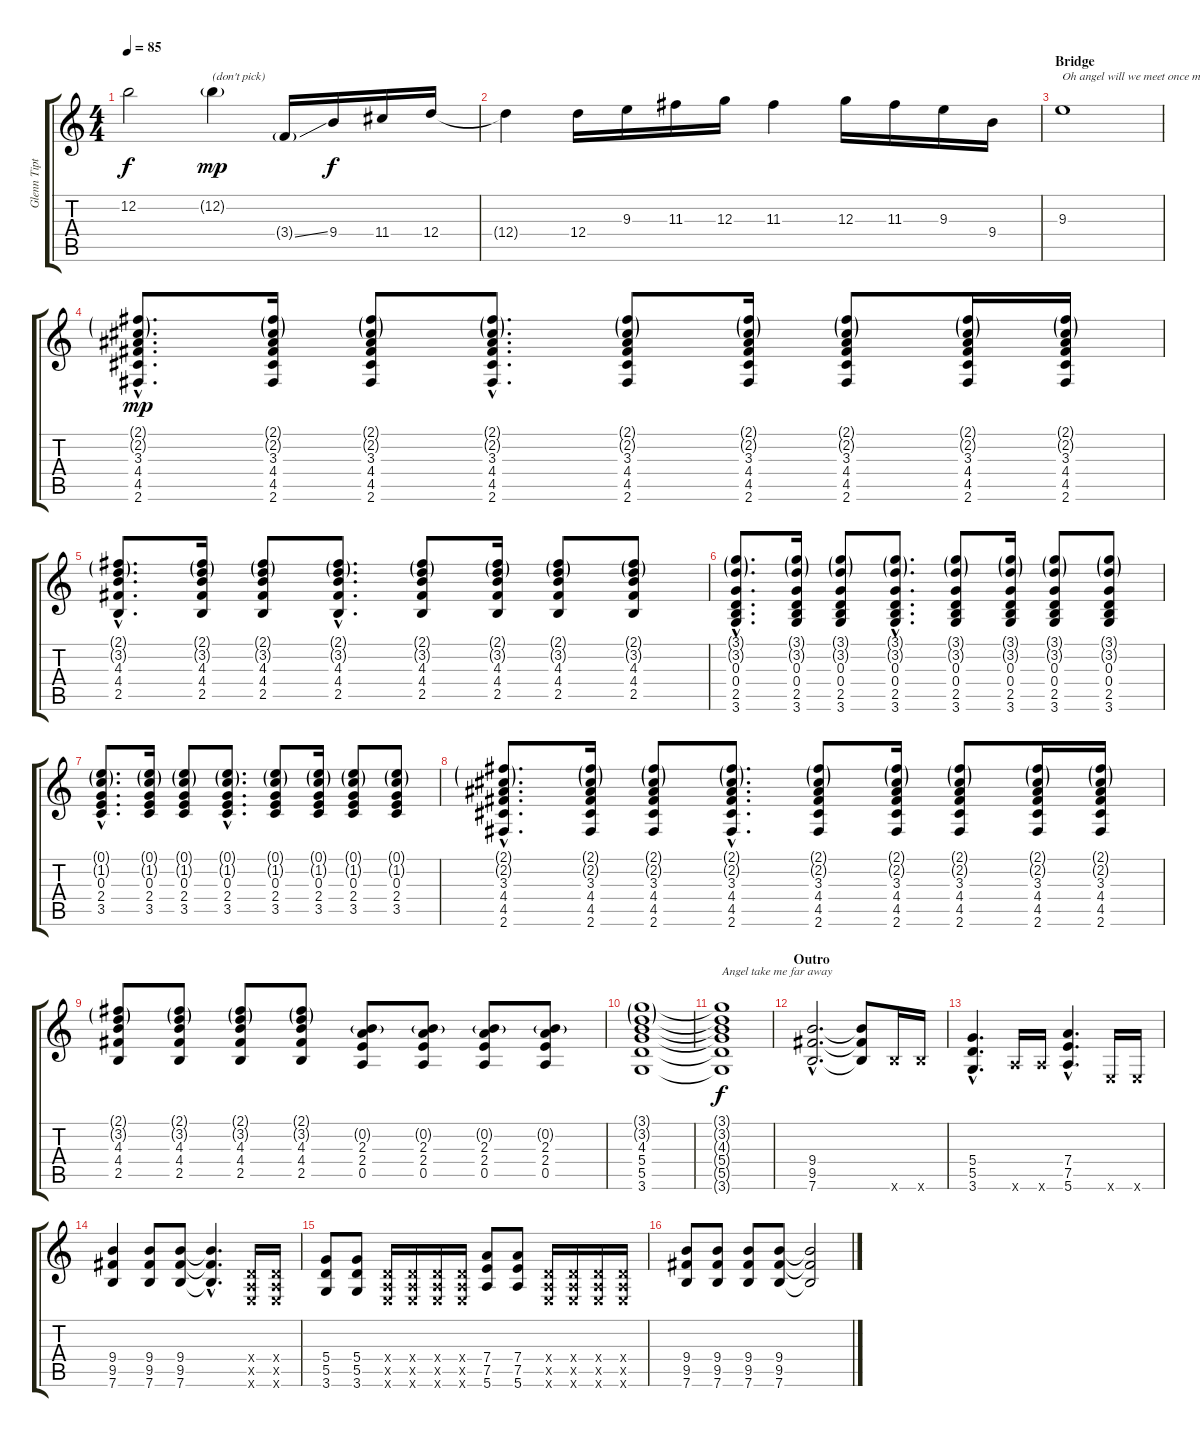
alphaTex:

\track ("Glenn Tipton" "Glenn Tipt") {instrument acousticguitarnylon}
\staff {score tabs}
\tuning (E4 B3 G3 D3 A2 E2) {hide}
\ts (4 4)
\tempo 85
\clef g2
\ks c
12.2.2{dy f instrument overdrivenguitar} 12.2{g}.4{txt "(don't pick)" dy mp} 3.4{ss g}.16 9.4.16{dy f} 11.4.16 12.4.16 |
12.4{t}.4{instrument overdrivenguitar} 12.4.16 9.3.16 11.3.16 12.3.16 11.3.4 12.3.16 11.3.16 9.3.16 9.4.16 |
\section ("" "Bridge")
9.3.1{txt "Oh angel will we meet once more - I'll pray..." volume 0 instrument overdrivenguitar} |
(2.1{g hac} 2.2{g hac} 3.3{hac} 4.4{hac} 4.5{hac} 2.6{hac}).8{d dy mp volume 13 balance 8 instrument acousticguitarnylon} (2.1{g} 2.2{g} 3.3 4.4 4.5 2.6).16 (2.1{g} 2.2{g} 3.3 4.4 4.5 2.6).8 (2.1{g hac} 2.2{g hac} 3.3{hac} 4.4{hac} 4.5{hac} 2.6{hac}).8{d} (2.1{g} 2.2{g} 3.3 4.4 4.5 2.6).8 (2.1{g} 2.2{g} 3.3 4.4 4.5 2.6).16 (2.1{g} 2.2{g} 3.3 4.4 4.5 2.6).8 (2.1{g} 2.2{g} 3.3 4.4 4.5 2.6).16 (2.1{g} 2.2{g} 3.3 4.4 4.5 2.6).16 |
(2.1{g hac} 3.2{g hac} 4.3{hac} 4.4{hac} 2.5{hac}).8{d} (2.1{g} 3.2{g} 4.3 4.4 2.5).16 (2.1{g} 3.2{g} 4.3 4.4 2.5).8 (2.1{g hac} 3.2{g hac} 4.3{hac} 4.4{hac} 2.5{hac}).8{d} (2.1{g} 3.2{g} 4.3 4.4 2.5).8 (2.1{g} 3.2{g} 4.3 4.4 2.5).16 (2.1{g} 3.2{g} 4.3 4.4 2.5).8 (2.1{g} 3.2{g} 4.3 4.4 2.5).8 |
(3.1{g hac} 3.2{g hac} 0.3{hac} 0.4{hac} 2.5{hac} 3.6{hac}).8{d} (3.1{g} 3.2{g} 0.3 0.4 2.5 3.6).16 (3.1{g} 3.2{g} 0.3 0.4 2.5 3.6).8 (3.1{g hac} 3.2{g hac} 0.3{hac} 0.4{hac} 2.5{hac} 3.6{hac}).8{d} (3.1{g} 3.2{g} 0.3 0.4 2.5 3.6).8 (3.1{g} 3.2{g} 0.3 0.4 2.5 3.6).16 (3.1{g} 3.2{g} 0.3 0.4 2.5 3.6).8 (3.1{g} 3.2{g} 0.3 0.4 2.5 3.6).8 |
(0.1{g hac} 1.2{g hac} 0.3{hac} 2.4{hac} 3.5{hac}).8{d} (0.1{g} 1.2{g} 0.3 2.4 3.5).16 (0.1{g} 1.2{g} 0.3 2.4 3.5).8 (0.1{g hac} 1.2{g hac} 0.3{hac} 2.4{hac} 3.5{hac}).8{d} (0.1{g} 1.2{g} 0.3 2.4 3.5).8 (0.1{g} 1.2{g} 0.3 2.4 3.5).16 (0.1{g} 1.2{g} 0.3 2.4 3.5).8 (0.1{g} 1.2{g} 0.3 2.4 3.5).8 |
(2.1{g hac} 2.2{g hac} 3.3{hac} 4.4{hac} 4.5{hac} 2.6{hac}).8{d} (2.1{g} 2.2{g} 3.3 4.4 4.5 2.6).16 (2.1{g} 2.2{g} 3.3 4.4 4.5 2.6).8 (2.1{g hac} 2.2{g hac} 3.3{hac} 4.4{hac} 4.5{hac} 2.6{hac}).8{d} (2.1{g} 2.2{g} 3.3 4.4 4.5 2.6).8 (2.1{g} 2.2{g} 3.3 4.4 4.5 2.6).16 (2.1{g} 2.2{g} 3.3 4.4 4.5 2.6).8 (2.1{g} 2.2{g} 3.3 4.4 4.5 2.6).16 (2.1{g} 2.2{g} 3.3 4.4 4.5 2.6).16 |
(2.1{g} 3.2{g} 4.3 4.4 2.5).8 (2.1{g} 3.2{g} 4.3 4.4 2.5).8 (2.1{g} 3.2{g} 4.3 4.4 2.5).8 (2.1{g} 3.2{g} 4.3 4.4 2.5).8 (0.2{g} 2.3 2.4 0.5).8 (0.2{g} 2.3 2.4 0.5).8 (0.2{g} 2.3 2.4 0.5).8 (0.2{g} 2.3 2.4 0.5).8 |
(3.1{g} 3.2{g} 4.3 5.4 5.5 3.6).1 |
(3.1{t} 3.2{t} 4.3{t} 5.4{t} 5.5{t} 3.6{t}).1{txt "Angel take me far away" dy f} |
\section ("" "Outro")
(9.4{hac} 9.5{hac} 7.6{hac}).2{d volume 13 instrument distortionguitar} (9.4{t} 9.5{t} 7.6{t}).8 7.6{x}.16 7.6{x}.16 |
(5.4{hac} 5.5{hac} 3.6{hac}).4{d instrument distortionguitar} 5.6{x}.16 5.6{x}.16 (7.4{hac} 7.5{hac} 5.6{hac}).4{d} 0.6{x}.16 0.6{x}.16 |
(9.4 9.5 7.6).4{instrument distortionguitar} (9.4 9.5 7.6).8 (9.4 9.5 7.6).8 (9.4{hac t} 9.5{hac t} 7.6{hac t}).4{d} (0.4{x} 0.5{x} 0.6{x}).16 (0.4{x} 0.5{x} 0.6{x}).16 |
(5.4 5.5 3.6).8{instrument distortionguitar} (5.4 5.5 3.6).8 (0.4{x} 0.5{x} 0.6{x}).16 (0.4{x} 0.5{x} 0.6{x}).16 (0.4{x} 0.5{x} 0.6{x}).16 (0.4{x} 0.5{x} 0.6{x}).16 (7.4 7.5 5.6).8 (7.4 7.5 5.6).8 (0.4{x} 0.5{x} 0.6{x}).16 (0.4{x} 0.5{x} 0.6{x}).16 (0.4{x} 0.5{x} 0.6{x}).16 (0.4{x} 0.5{x} 0.6{x}).16 |
(9.4 9.5 7.6).8{instrument distortionguitar} (9.4 9.5 7.6).8 (9.4 9.5 7.6).8 (9.4 9.5 7.6).8 (9.4{t} 9.5{t} 7.6{t}).2
